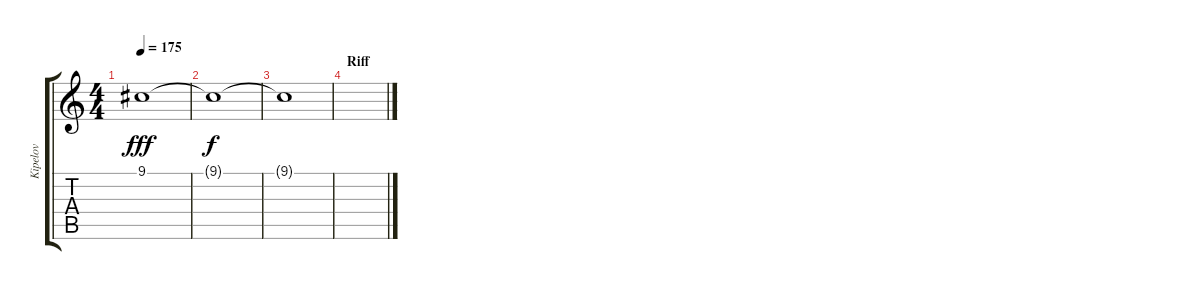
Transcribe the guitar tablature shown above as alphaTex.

\track ("Kipelov" "Kipelov") {instrument tenorsax}
\staff {score tabs}
\tuning (E4 B3 G3 D3 A2 E2) {hide}
\ts (4 4)
\tempo 175
\clef g2
\ks c
9.1.1{dy fff} |
9.1{t}.1{dy f volume 0} |
9.1{t}.1 |
\section ("" "Riff")
